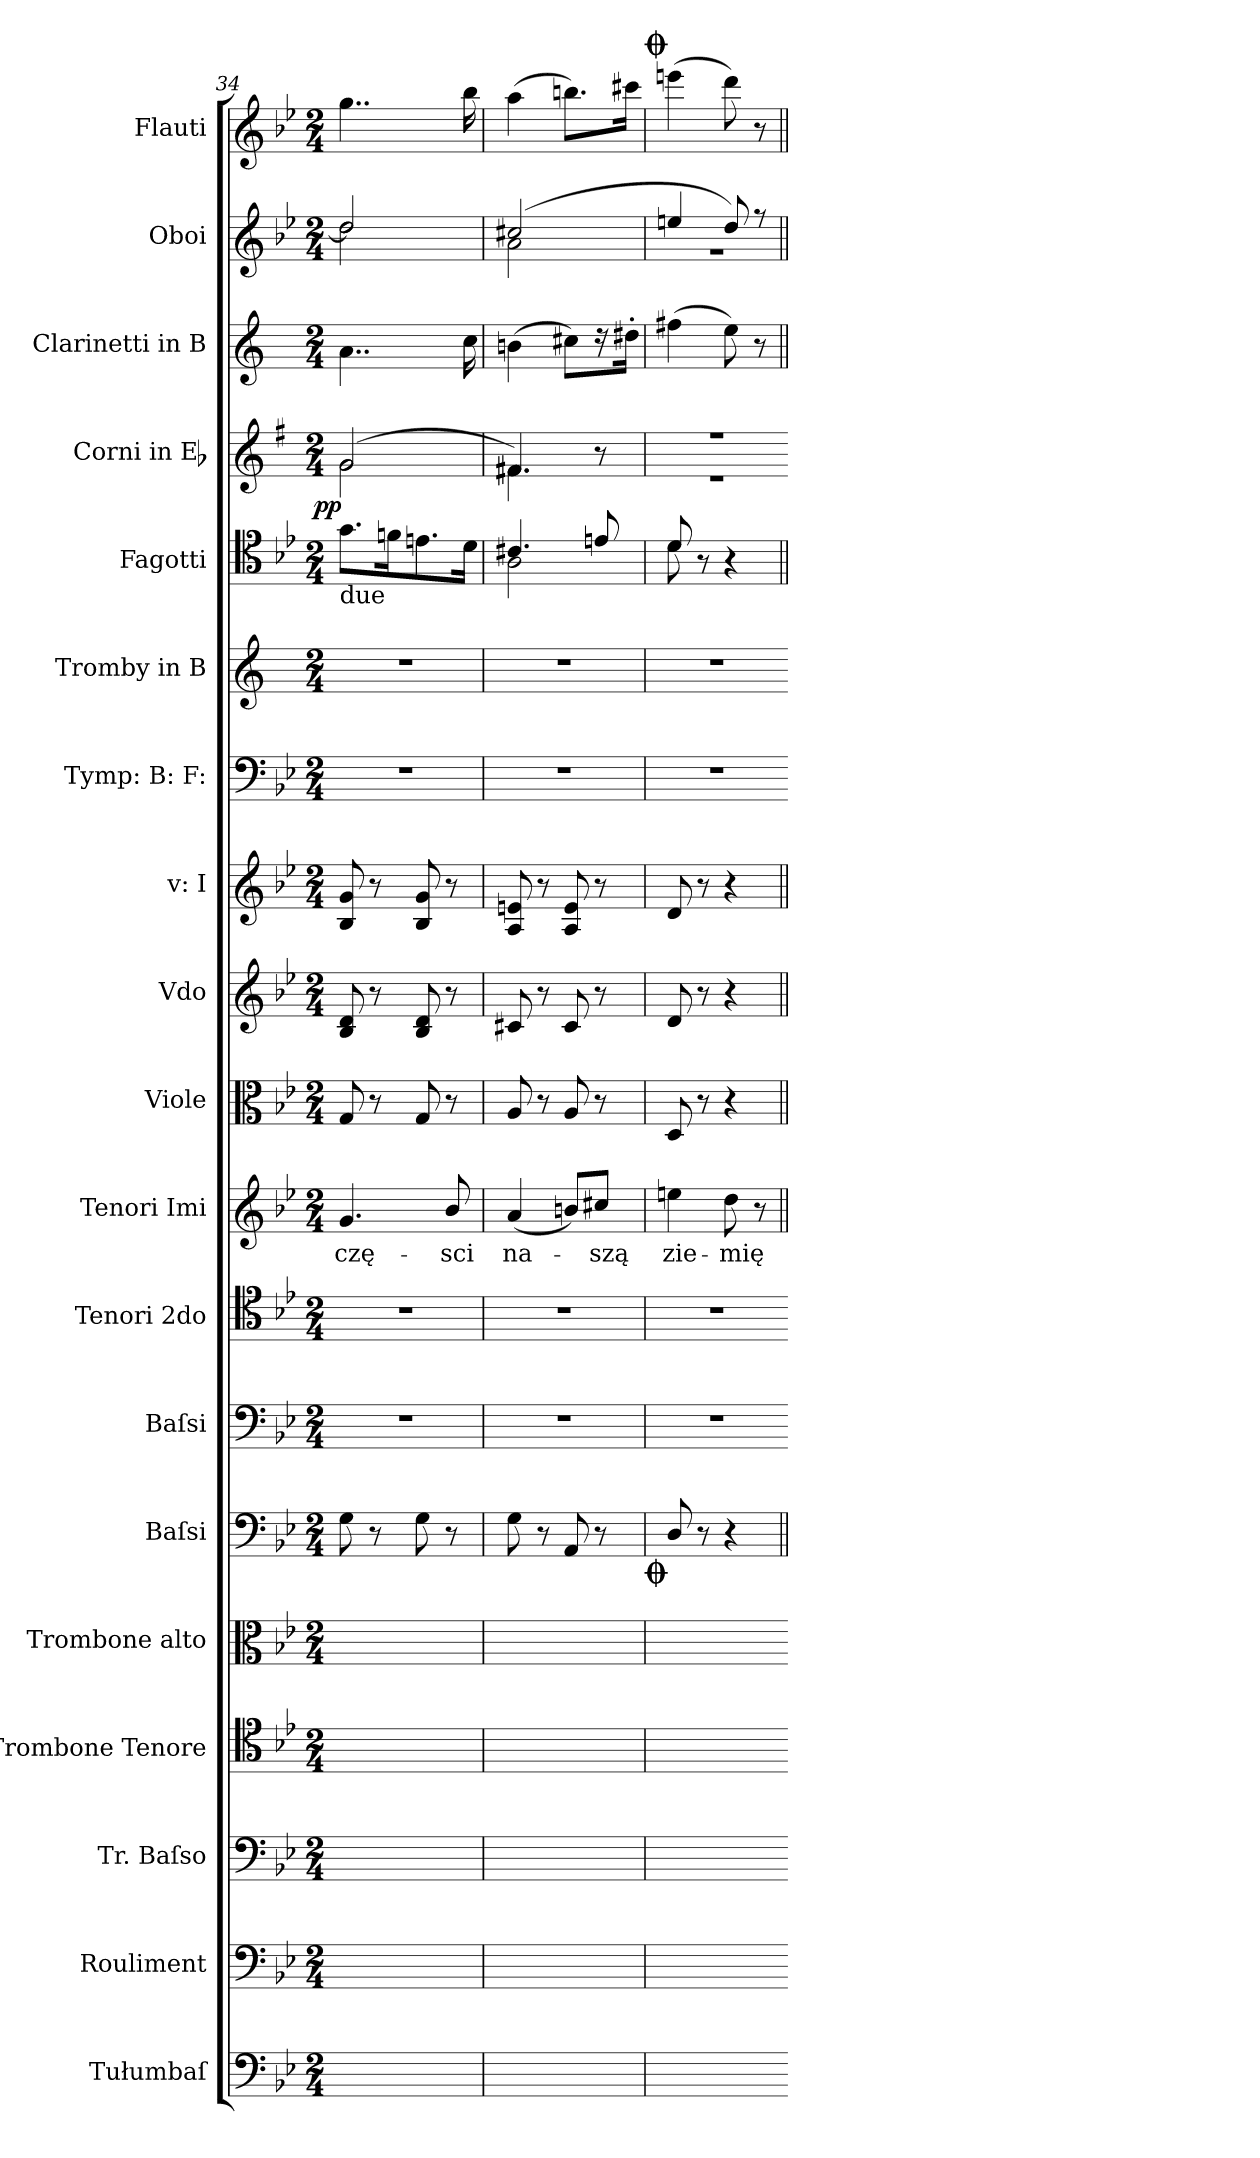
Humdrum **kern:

**kern	**kern	**kern	**kern	**kern	**kern	**kern	**kern	**kern	**text	**kern	**kern	**kern	**kern	**kern	**kern	**kern	**dynam	**kern	**kern	**kern
*part19	*part18	*part17	*part16	*part15	*part14	*part13	*part12	*part11	*part11	*part10	*part9	*part8	*part7	*part6	*part5	*part4	*part4	*part3	*part2	*part1
*staff19	*staff18	*staff17	*staff16	*staff15	*staff14	*staff13	*staff12	*staff11	*staff11	*staff10	*staff9	*staff8	*staff7	*staff6	*staff5	*staff4	*staff4	*staff3	*staff2	*staff1
*I"Tułumbaſ	*I"Rouliment	*I"Tr. Baſso	*I"Trombone Tenore	*I"Trombone alto	*I"Baſsi	*I"Baſsi	*I"Tenori 2do	*I"Tenori Imi	*	*I"Viole	*I"Vdo	*I"v: I	*I"Tymp: B: F:	*I"Tromby in B	*I"Fagotti	*I"Corni in Eb	*	*I"Clarinetti in B	*I"Oboi	*I"Flauti
*	*	*	*I'T	*I'A	*	*	*	*	*	*	*	*I'V	*	*	*	*	*	*I'Cl	*I'Ob	*I'Fl
*clefF4	*clefF4	*clefF4	*clefC4	*clefC3	*clefF4	*clefF4	*clefC4	*clefG2	*	*clefC3	*clefG2	*clefG2	*clefF4	*clefG2	*clefC4	*clefG2	*	*clefG2	*clefG2	*clefG2
*	*	*	*	*	*	*	*	*	*	*	*	*	*	*ITrd1c2	*	*ITrd5c9	*	*ITrd1c2	*	*
*k[b-e-]	*k[b-e-]	*k[b-e-]	*k[b-e-]	*k[b-e-]	*k[b-e-]	*k[b-e-]	*k[b-e-]	*k[b-e-]	*	*k[b-e-]	*k[b-e-]	*k[b-e-]	*k[b-e-]	*k[b-e-]	*k[b-e-]	*k[b-e-]	*	*k[b-e-]	*k[b-e-]	*k[b-e-]
*M2/4	*M2/4	*M2/4	*M2/4	*M2/4	*M2/4	*M2/4	*M2/4	*M2/4	*	*M2/4	*M2/4	*M2/4	*M2/4	*M2/4	*M2/4	*M2/4	*	*M2/4	*M2/4	*M2/4
=34	=34	=34	=34	=34	=34	=34	=34	=34	=34	=34	=34	=34	=34	=34	=34	=34	=34	=34	=34	=34
*	*	*	*	*	*	*	*	*	*	*	*	*	*	*	*	*^	*	*	*^	*
!	!	!	!	!	!	!	!	!	!	!	!	!	!	!	!LO:TX:b:t=due	!	!	!	!	!	!	!
!	!	!	!	!	!	!	!	!	!	!	!	!	!	!	!	!	!	!LO:DY:b:rj	!	!	!	!
2ryy	2ryy	2ryy	2ryy	2ryy	8G\	2r	2r	4.g/	czę-	8G/	8B-/ 8d/	8B-/ 8g/	2r	2r	8.g\L	(>2B-/	2B-\	pp	4..g\	2dd/]	2dd\	4..gg\
.	.	.	.	.	8r	.	.	.	.	8r	8r	8r	.	.	.	.	.	.	.	.	.	.
.	.	.	.	.	.	.	.	.	.	.	.	.	.	.	16fn\K	.	.	.	.	.	.	.
.	.	.	.	.	8G\	.	.	.	.	8G/	8B-/ 8d/	8B-/ 8g/	.	.	8.en\	.	.	.	.	.	.	.
.	.	.	.	.	8r	.	.	8b-/	-sci	8r	8r	8r	.	.	.	.	.	.	.	.	.	.
.	.	.	.	.	.	.	.	.	.	.	.	.	.	.	16d\Jk	.	.	.	16b-\	.	.	16bb-\
=35	=35	=35	=35	=35	=35	=35	=35	=35	=35	=35	=35	=35	=35	=35	=35	=35	=35	=35	=35	=35	=35	=35
*	*	*	*	*	*	*	*	*	*	*	*	*	*	*	*^	*	*	*	*	*	*	*
2ryy	2ryy	2ryy	2ryy	2ryy	8G\	2r	2r	(>4a/	na-	8A/	8c#X/	8A/ 8en/	2r	2r	4.c#X/	2A\	4.An/)	4.An\	.	(>4an\	(>2cc#X/	2a\	(>4aa\
.	.	.	.	.	8r	.	.	.	.	8r	8r	8r	.	.	.	.	.	.	.	.	.	.	.
.	.	.	.	.	8AA/	.	.	8bn/L)	.	8A/	8c#/	8A/ 8e/	.	.	.	.	.	.	.	8bn\L)	.	.	8.bbn\L)
.	.	.	.	.	8r	.	.	8cc#X/J	-szą	8r	8r	8r	.	.	8en/	.	8r	8ryy	.	16r	.	.	.
.	.	.	.	.	.	.	.	.	.	.	.	.	.	.	.	.	.	.	.	16cc#X'\Jk	.	.	16ccc#X\Jk
=36	=36	=36	=36	=36	=36	=36	=36	=36	=36	=36	=36	=36	=36	=36	=36	=36	=36	=36	=36	=36	=36	=36	=36
2ryy	2ryy	2ryy	2ryy	2ryy	8D/	2r	2r	4een\	zie-	8D/	8d/	8d/	2r	2r	8d/	8d\	2r	2r	.	(>4een\	4een/	2r	(>4eeen\
.	.	.	.	.	8r	.	.	.	.	8r	8r	8r	.	.	8r	8ryy	.	.	.	.	.	.	.
.	.	.	.	.	4r	.	.	8dd\	-mię	4r	4r	4r	.	.	4r	4ryy	.	.	.	8dd\)	8dd/)	.	8ddd\)
.	.	.	.	.	.	.	.	8r	.	.	.	.	.	.	.	.	.	.	.	8r	8r	.	8r
*	*	*	*	*	*	*	*	*	*	*	*	*	*	*	*v	*v	*	*	*	*	*v	*v	*
*	*	*	*	*	*	*	*	*	*	*	*	*	*	*	*	*v	*v	*	*	*	*
!	!	!	!	!	!	!	!	!	!	!	!	!	!	!	!	!	!	!	!	!LO:TX:a:t=[coda]
!	!	!	!	!	!LO:TX:b:t=[coda]	!	!	!	!	!	!	!	!	!	!	!	!	!	!	!
=||	=||	=||	=||	=	=||	=||	=||	=||	=||	=||	=||	=||	=||	=||	=||	=||	=||	=||	=||	=||
*-	*-	*-	*-	*-	*-	*-	*-	*-	*-	*-	*-	*-	*-	*-	*-	*-	*-	*-	*-	*-
